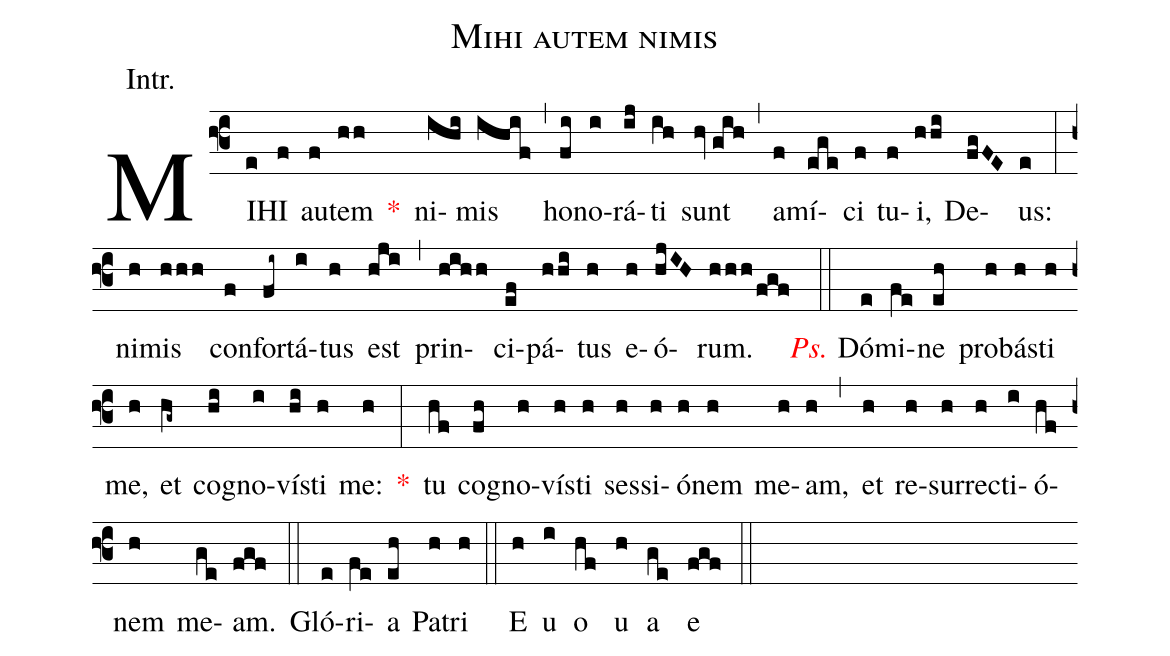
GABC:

name:Mihi autem nimis;
annotation:Intr.;
mode:II.;
office-part:Introit;
%%
(f3) MI(e)HI(f) au(f)tem(hh) <v>\red{*}</v>() ni(ihi)mis(ihif) (,) ho(fi)no(i)rá(ij)ti(ih) sunt(hv///gih) (,) a(f)mí(ege)ci(f) tu(f)i,(hhi) De(fgFE)us:(e) (:) ni(h)mis(hhh) con(f)for(fi~)tá(i)tus(h) est(hji) (,) prin(hihh)ci(ef)pá(hhi)tus(h) e(h)ó(hjIH)rum.(hhh/fgf) (::) <v>\redit{Ps.}</v> Dó(e)mi(fe)ne(eh) pro(h)bás(h)ti(h) me,(h) et(hg~) co(hi)gno(i)ví(hi)sti(h) me:(h) <v>\red{*}</v>(:) tu(hf) co(fh)gno(h)vís(h)ti(h) ses(h)si(h)ó(h)nem(h) me(h)am,(h) (,) et(h) re(h)sur(h)rec(h)ti(i)ó(hf)nem(h) me(ge)am.(fgf) (::) Gló(e)ri(fe)a(eh) Pa(h)tri(h) (::) E(h) u(i) o(hf) u(h) a(ge) e(fgf) (::)
